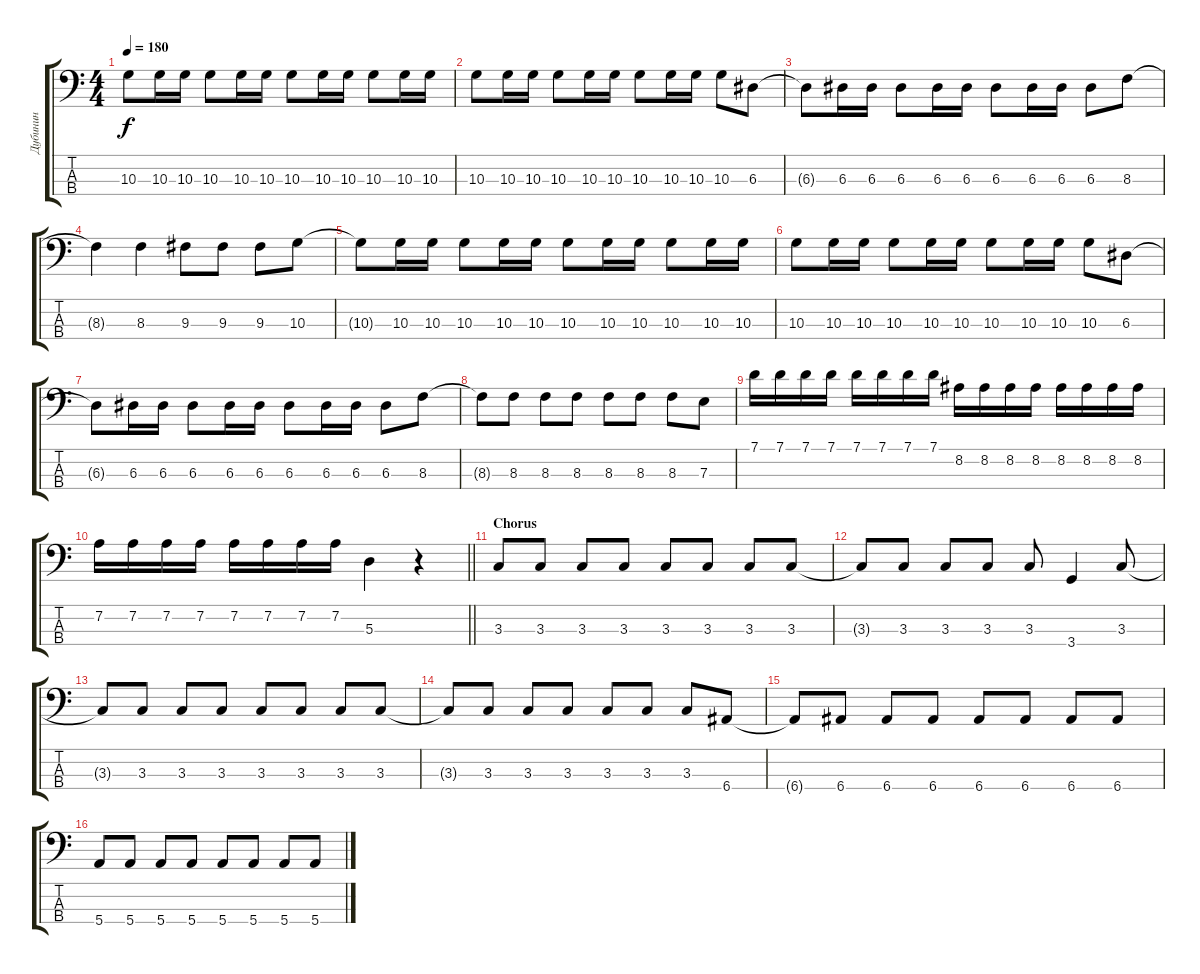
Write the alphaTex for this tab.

\track ("Дубинин" "Дубинин") {instrument electricbassfinger}
\staff {score tabs}
\tuning (G2 D2 A1 E1) {hide}
\ts (4 4)
\tempo 180
\clef f4
\ks c
10.3{t}.8{dy f} 10.3.16 10.3.16 10.3.8 10.3.16 10.3.16 10.3.8 10.3.16 10.3.16 10.3.8 10.3.16 10.3.16 |
10.3.8 10.3.16 10.3.16 10.3.8 10.3.16 10.3.16 10.3.8 10.3.16 10.3.16 10.3.8 6.3.8 |
6.3{t}.8 6.3.16 6.3.16 6.3.8 6.3.16 6.3.16 6.3.8 6.3.16 6.3.16 6.3.8 8.3.8 |
8.3{t}.4 8.3.4 9.3.8 9.3.8 9.3.8 10.3.8 |
10.3{t}.8 10.3.16 10.3.16 10.3.8 10.3.16 10.3.16 10.3.8 10.3.16 10.3.16 10.3.8 10.3.16 10.3.16 |
10.3.8 10.3.16 10.3.16 10.3.8 10.3.16 10.3.16 10.3.8 10.3.16 10.3.16 10.3.8 6.3.8 |
6.3{t}.8 6.3.16 6.3.16 6.3.8 6.3.16 6.3.16 6.3.8 6.3.16 6.3.16 6.3.8 8.3.8 |
8.3{t}.8 8.3.8 8.3.8 8.3.8 8.3.8 8.3.8 8.3.8 7.3.8 |
7.1.16 7.1.16 7.1.16 7.1.16 7.1.16 7.1.16 7.1.16 7.1.16 8.2.16 8.2.16 8.2.16 8.2.16 8.2.16 8.2.16 8.2.16 8.2.16 |
\barLineRight lightlight
7.2.16 7.2.16 7.2.16 7.2.16 7.2.16 7.2.16 7.2.16 7.2.16 5.3.4 r.4 |
\section ("" "Chorus")
3.3.8 3.3.8 3.3.8 3.3.8 3.3.8 3.3.8 3.3.8 3.3.8 |
3.3{t}.8 3.3.8 3.3.8 3.3.8 3.3.8 3.4.4 3.3.8 |
3.3{t}.8 3.3.8 3.3.8 3.3.8 3.3.8 3.3.8 3.3.8 3.3.8 |
3.3{t}.8 3.3.8 3.3.8 3.3.8 3.3.8 3.3.8 3.3.8 6.4.8 |
6.4{t}.8 6.4.8 6.4.8 6.4.8 6.4.8 6.4.8 6.4.8 6.4.8 |
5.4.8 5.4.8 5.4.8 5.4.8 5.4.8 5.4.8 5.4.8 5.4.8
